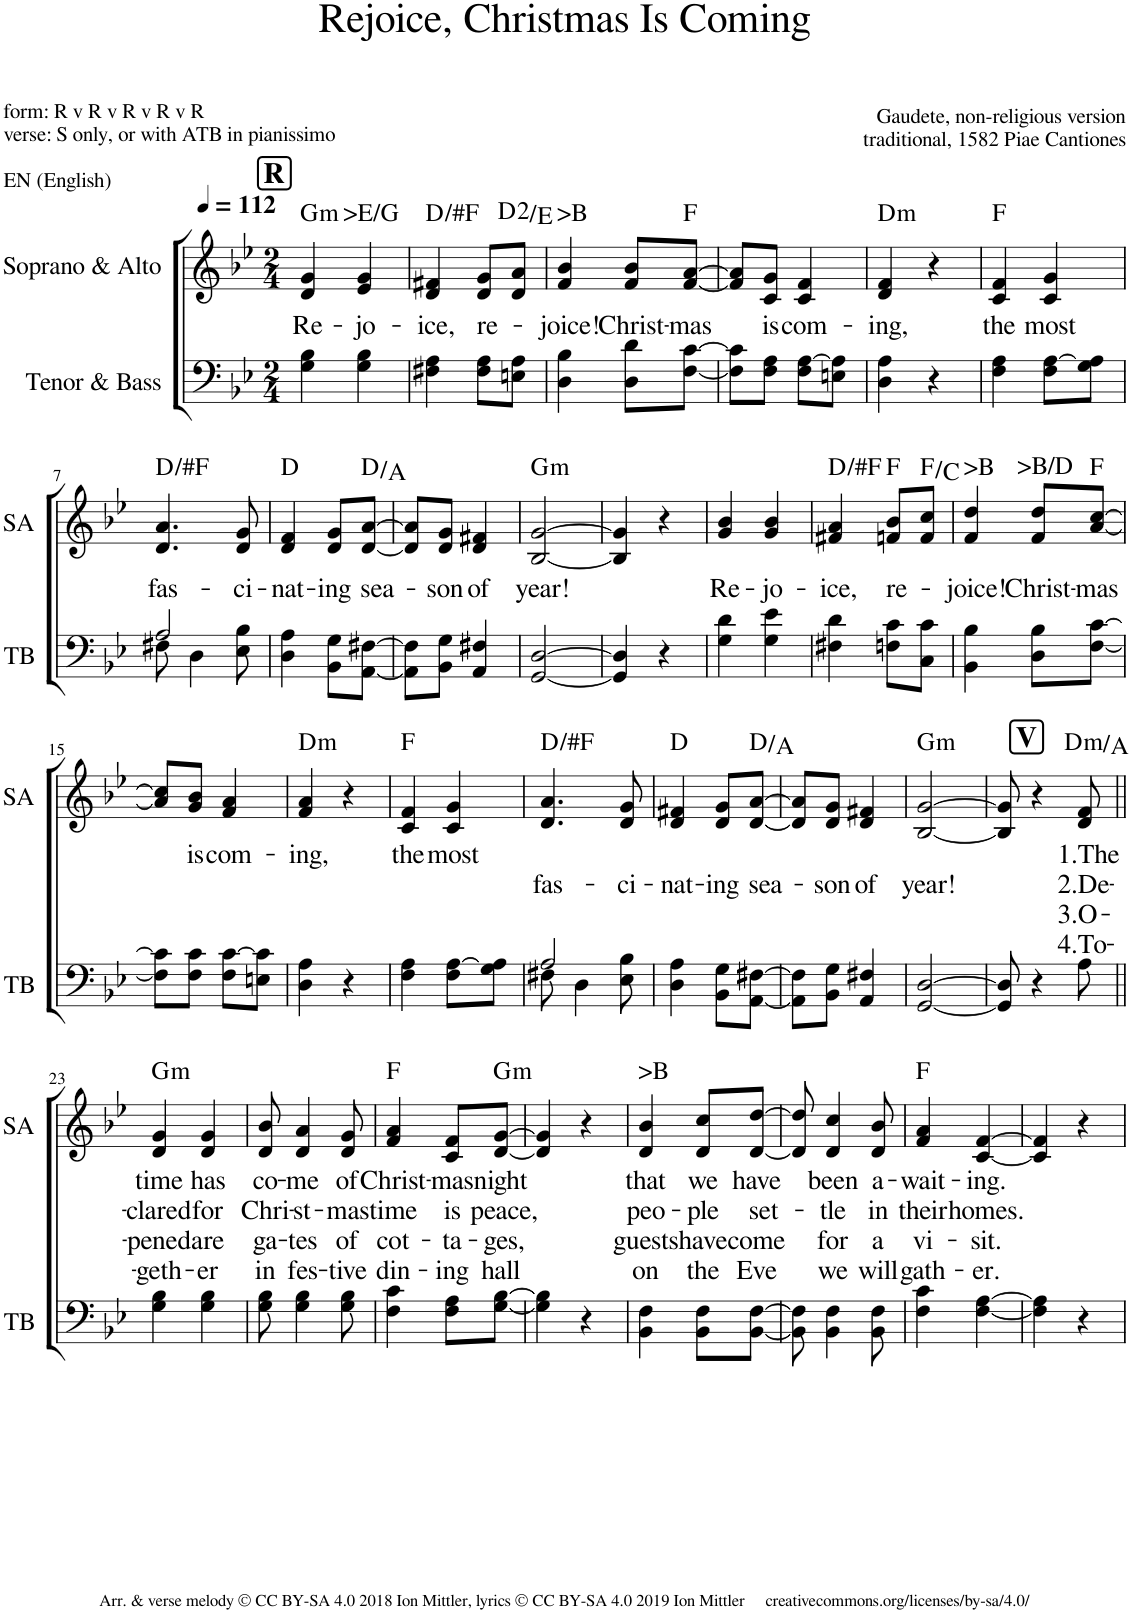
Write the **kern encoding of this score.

**kern	**kern	**text	**text	**text	**text	**harte
*part2	*part1	*part1	*part1	*part1	*part1	*part1
*staff2	*staff1	*staff1	*staff1	*staff1	*staff1	*
*I"Tenor &amp; Bass	*I"Soprano &amp; Alto	*	*	*	*	*
*I'TB	*I'SA	*	*	*	*	*
*clefF4	*clefG2	*	*	*	*	*
*k[b-e-]	*k[b-e-]	*	*	*	*	*
*M2/4	*M2/4	*	*	*	*	*
*MM112	*MM112	*	*	*	*	*
!!LO:REH:place=s1:a:B:cj:fs=14:t=R
=1	=1	=1	=1	=1	=1	=1
!	!	!LO:LY:b	!	!	!	!LO:H:kt=m
4G\ 4B-\	4d/ 4g/	Re-	.	.	.	G:min
!	!	!LO:LY:b	!	!	!	!LO:H:kt=>E/G
4G\ 4B-\	4e-/ 4g/	-jo-	.	.	.	N
=2	=2	=2	=2	=2	=2	=2
!	!	!LO:LY:b	!	!	!	!
4F#X\ 4A\	4d/ 4f#X/	-ice,	.	.	.	D:maj
!	!	!LO:LY:b	!	!	!	!
8F#\ 8A\L	8d/ 8g/L	re-	.	.	.	.
8En\ 8A\J	8d/ 8a/J	.	.	.	.	D:maj(2)/2
=3	=3	=3	=3	=3	=3	=3
!	!	!LO:LY:b	!	!	!	!LO:H:kt=>B
4D\ 4B-\	4f/ 4b-/	-joice!	.	.	.	N
!	!	!LO:LY:b	!	!	!	!
8D\ 8d\L	8f/ 8b-/L	Christ-	.	.	.	.
!	!	!LO:LY:b	!	!	!	!
[8F\ [8c\J	[8f/ [8a/J	-mas	.	.	.	F:maj
=4	=4	=4	=4	=4	=4	=4
8F\] 8c\]L	8f/] 8a/]L	.	.	.	.	.
!	!	!LO:LY:b	!	!	!	!
8F\ 8A\J	8c/ 8g/J	is	.	.	.	.
!	!	!LO:LY:b	!	!	!	!
8F\ [8A\L	4c/ 4f/	com-	.	.	.	.
8En\ 8A\]J	.	.	.	.	.	.
=5	=5	=5	=5	=5	=5	=5
!	!	!LO:LY:b	!	!	!	!LO:H:kt=m
4D\ 4A\	4d/ 4f/	-ing,	.	.	.	D:min
4r	4r	.	.	.	.	.
=6	=6	=6	=6	=6	=6	=6
!	!	!LO:LY:b	!	!	!	!
4F\ 4A\	4c/ 4f/	the	.	.	.	F:maj
!	!	!LO:LY:b	!	!	!	!
8F\ [8A\L	4c/ 4g/	most	.	.	.	.
8G\ 8A\]J	.	.	.	.	.	.
!!LO:LB:g=z
=7	=7	=7	=7	=7	=7	=7
*^	*	*	*	*	*	*
!	!	!	!LO:LY:b	!	!	!	!
2A/	8F#X\	4.d/ 4.a/	fas-	.	.	.	D:maj
.	4D\	.	.	.	.	.	.
!	!	!	!LO:LY:b	!	!	!	!
.	8E-\ 8B-\	8d/ 8g/	-ci-	.	.	.	.
=8	=8	=8	=8	=8	=8	=8	=8
!	!	!	!LO:LY:b	!	!	!	!
*v	*v	*	*	*	*	*	*
4D\ 4A\	4d/ 4f/	-nat-	.	.	.	D:maj
!	!	!LO:LY:b	!	!	!	!
8BB-\ 8G\L	8d/ 8g/L	-ing	.	.	.	.
!	!	!LO:LY:b	!	!	!	!
[8AA\ [8F#X\J	[8d/ [8a/J	sea-	.	.	.	D:maj/5
=9	=9	=9	=9	=9	=9	=9
8AA\] 8F#\]L	8d/] 8a/]L	.	.	.	.	.
!	!	!LO:LY:b	!	!	!	!
8BB-\ 8G\J	8d/ 8g/J	-son	.	.	.	.
!	!	!LO:LY:b	!	!	!	!
4AA/ 4F#X/	4d/ 4f#X/	of	.	.	.	.
=10	=10	=10	=10	=10	=10	=10
!	!	!LO:LY:b	!	!	!	!LO:H:kt=m
[2GG/ [2D/	[2B-/ [2g/	year!	.	.	.	G:min
=11	=11	=11	=11	=11	=11	=11
4GG/] 4D/]	4B-/] 4g/]	.	.	.	.	.
4r	4r	.	.	.	.	.
=12	=12	=12	=12	=12	=12	=12
!	!	!LO:LY:b	!	!	!	!
4G\ 4d\	4g/ 4b-/	Re-	.	.	.	.
!	!	!LO:LY:b	!	!	!	!
4G\ 4e-\	4g/ 4b-/	-jo-	.	.	.	.
=13	=13	=13	=13	=13	=13	=13
!	!	!LO:LY:b	!	!	!	!
4F#X\ 4d\	4f#X/ 4a/	-ice,	.	.	.	D:maj
!	!	!LO:LY:b	!	!	!	!
8Fn\ 8c\L	8fn/ 8b-/L	re-	.	.	.	F:maj
8C\ 8c\J	8f/ 8cc/J	.	.	.	.	F:maj/5
=14	=14	=14	=14	=14	=14	=14
!	!	!LO:LY:b	!	!	!	!LO:H:kt=>B
4BB-\ 4B-\	4f/ 4dd/	-joice!	.	.	.	N
!	!	!LO:LY:b	!	!	!	!LO:H:kt=>B/D
8D\ 8B-\L	8f/ 8dd/L	Christ-	.	.	.	N
!	!	!LO:LY:b	!	!	!	!
[8F\ [8c\J	[8a/ [8cc/J	-mas	.	.	.	F:maj
!!LO:LB:g=z
=15	=15	=15	=15	=15	=15	=15
8F\] 8c\]L	8a/] 8cc/]L	.	.	.	.	.
!	!	!LO:LY:b	!	!	!	!
8F\ 8c\J	8g/ 8b-/J	is	.	.	.	.
!	!	!LO:LY:b	!	!	!	!
8F\ [8c\L	4f/ 4a/	com-	.	.	.	.
8En\ 8c\]J	.	.	.	.	.	.
=16	=16	=16	=16	=16	=16	=16
!	!	!LO:LY:b	!	!	!	!LO:H:kt=m
4D\ 4A\	4f/ 4a/	-ing,	.	.	.	D:min
4r	4r	.	.	.	.	.
=17	=17	=17	=17	=17	=17	=17
!	!	!LO:LY:b	!	!	!	!
4F\ 4A\	4c/ 4f/	the	.	.	.	F:maj
!	!	!LO:LY:b	!	!	!	!
8F\ [8A\L	4c/ 4g/	most	.	.	.	.
8G\ 8A\]J	.	.	.	.	.	.
=18	=18	=18	=18	=18	=18	=18
*^	*	*	*	*	*	*
!	!	!	!	!LO:LY:b	!	!	!
2A/	8F#X\	4.d/ 4.a/	.	fas-	.	.	D:maj
.	4D\	.	.	.	.	.	.
!	!	!	!	!LO:LY:b	!	!	!
.	8E-\ 8B-\	8d/ 8g/	.	-ci-	.	.	.
=19	=19	=19	=19	=19	=19	=19	=19
!	!	!	!	!LO:LY:b	!	!	!
*v	*v	*	*	*	*	*	*
4D\ 4A\	4d/ 4f#X/	.	-nat-	.	.	D:maj
!	!	!	!LO:LY:b	!	!	!
8BB-\ 8G\L	8d/ 8g/L	.	-ing	.	.	.
!	!	!	!LO:LY:b	!	!	!
[8AA\ [8F#X\J	[8d/ [8a/J	.	sea-	.	.	D:maj/5
=20	=20	=20	=20	=20	=20	=20
8AA\] 8F#\]L	8d/] 8a/]L	.	.	.	.	.
!	!	!	!LO:LY:b	!	!	!
8BB-\ 8G\J	8d/ 8g/J	.	-son	.	.	.
!	!	!	!LO:LY:b	!	!	!
4AA/ 4F#X/	4d/ 4f#X/	.	of	.	.	.
=21	=21	=21	=21	=21	=21	=21
!	!	!	!LO:LY:b	!	!	!LO:H:kt=m
[2GG/ [2D/	[2B-/ [2g/	.	year!	.	.	G:min
!!LO:REH:place=s1:a:B:cj:fs=14:t=V:qo=1.5
=22	=22	=22	=22	=22	=22	=22
8GG/] 8D/]	8B-/] 8g/]	.	.	.	.	.
4r	4r	.	.	.	.	.
!	!	!LO:LY:b	!LO:LY:b	!LO:LY:b	!LO:LY:b	!LO:H:kt=m
8A\	8d/ 8f/	1.The	2.De-	3.O-	4.To-	D:min/5
!!LO:LB:g=z
=23||	=23||	=23||	=23||	=23||	=23||	=23||
!	!	!LO:LY:b	!LO:LY:b	!LO:LY:b	!LO:LY:b	!LO:H:kt=m
4G\ 4B-\	4d/ 4g/	time	-clared	-pened	-geth-	G:min
!	!	!LO:LY:b	!LO:LY:b	!LO:LY:b	!LO:LY:b	!
4G\ 4B-\	4d/ 4g/	has	for	are	-er	.
=24	=24	=24	=24	=24	=24	=24
!	!	!LO:LY:b	!LO:LY:b	!LO:LY:b	!LO:LY:b	!
8G\ 8B-\	8d/ 8b-/	co-	Chri-	ga-	in	.
!	!	!LO:LY:b	!LO:LY:b	!LO:LY:b	!LO:LY:b	!
4G\ 4B-\	4d/ 4a/	-me	-st-	-tes	fes-	.
!	!	!LO:LY:b	!LO:LY:b	!LO:LY:b	!LO:LY:b	!
8G\ 8B-\	8d/ 8g/	of	-mas	of	-tive	.
=25	=25	=25	=25	=25	=25	=25
!	!	!LO:LY:b	!LO:LY:b	!LO:LY:b	!LO:LY:b	!
4F\ 4c\	4f/ 4a/	Christ-	time	cot-	din-	F:maj
!	!	!LO:LY:b	!LO:LY:b	!LO:LY:b	!LO:LY:b	!
8F\ 8A\L	8c/ 8f/L	-mas	is	-ta-	-ing	.
!	!	!LO:LY:b	!LO:LY:b	!LO:LY:b	!LO:LY:b	!LO:H:kt=m
[8G\ [8B-\J	[8d/ [8g/J	night	peace,	-ges,	hall	G:min
=26	=26	=26	=26	=26	=26	=26
4G\] 4B-\]	4d/] 4g/]	.	.	.	.	.
4r	4r	.	.	.	.	.
=27	=27	=27	=27	=27	=27	=27
!	!	!LO:LY:b	!LO:LY:b	!LO:LY:b	!LO:LY:b	!LO:H:kt=>B
4BB-\ 4F\	4d/ 4b-/	that	peo-	guests	on	N
!	!	!LO:LY:b	!LO:LY:b	!LO:LY:b	!LO:LY:b	!
8BB-\ 8F\L	8d/ 8cc/L	we	-ple	have	the	.
!	!	!LO:LY:b	!LO:LY:b	!LO:LY:b	!LO:LY:b	!
[8BB-\ [8F\J	[8d/ [8dd/J	have	set-	come	Eve	.
=28	=28	=28	=28	=28	=28	=28
8BB-\] 8F\]	8d/] 8dd/]	.	.	.	.	.
!	!	!LO:LY:b	!LO:LY:b	!LO:LY:b	!LO:LY:b	!
4BB-\ 4F\	4d/ 4cc/	been	-tle	for	we	.
!	!	!LO:LY:b	!LO:LY:b	!LO:LY:b	!LO:LY:b	!
8BB-\ 8F\	8d/ 8b-/	a-	in	a	will	.
=29	=29	=29	=29	=29	=29	=29
!	!	!LO:LY:b	!LO:LY:b	!LO:LY:b	!LO:LY:b	!
4F\ 4c\	4f/ 4a/	-wait-	their	vi-	gath-	F:maj
!	!	!LO:LY:b	!LO:LY:b	!LO:LY:b	!LO:LY:b	!
[4F\ [4A\	[4c/ [4f/	-ing.	homes.	-sit.	-er.	.
=30	=30	=30	=30	=30	=30	=30
4F\] 4A\]	4c/] 4f/]	.	.	.	.	.
4r	4r	.	.	.	.	.
=	=	=	=	=	=	=
*-	*-	*-	*-	*-	*-	*-
